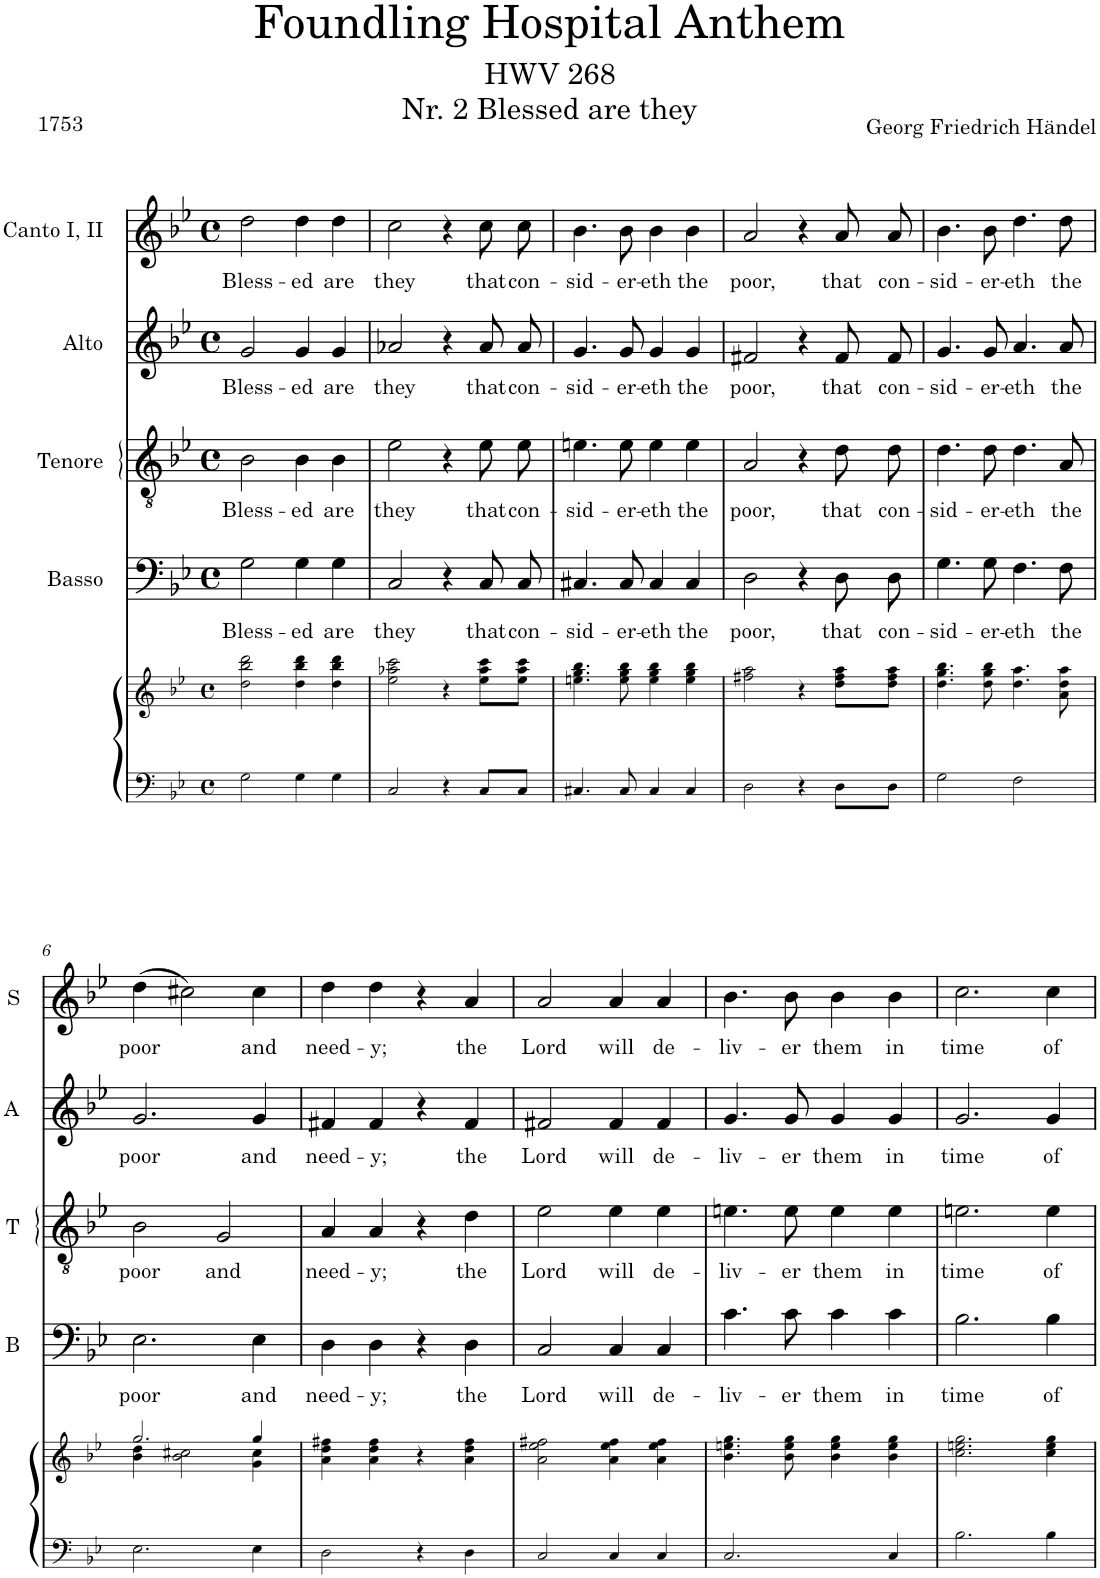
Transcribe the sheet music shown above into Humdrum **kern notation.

**kern	**kern	**kern	**text	**kern	**text	**kern	**text	**kern	**text
*part5	*part5	*part4	*part4	*part3	*part3	*part2	*part2	*part1	*part1
*staff6	*staff5	*staff4	*staff4	*staff3	*staff3	*staff2	*staff2	*staff1	*staff1
*I"Piano	*	*I"Basso	*	*I"Tenore	*	*I"Alto	*	*I"Canto I, II	*
*I'Pno	*	*I'B	*	*I'T	*	*I'A	*	*	*
*stria5	*stria5	*	*	*	*	*	*	*	*
*clefF4	*clefG2	*clefF4	*	*clefGv2	*	*clefG2	*	*clefG2	*
*k[b-e-]	*k[b-e-]	*k[b-e-]	*	*k[b-e-]	*	*k[b-e-]	*	*k[b-e-]	*
*B-:	*B-:	*B-:	*	*B-:	*	*B-:	*	*B-:	*
*M4/4	*M4/4	*M4/4	*	*M4/4	*	*M4/4	*	*M4/4	*
*met(c)	*met(c)	*met(c)	*	*met(c)	*	*met(c)	*	*met(c)	*
=1	=1	=1	=1	=1	=1	=1	=1	=1	=1
!	!	!	!LO:LY:b	!	!LO:LY:b	!	!LO:LY:b	!	!LO:LY:b
2G-\	2dd-\ 2bb--\ 2ddd-\	2G-\	Bless-	2B--\	Bless-	2g-/	Bless-	2dd-\	Bless-
!	!	!	!LO:LY:b	!	!LO:LY:b	!	!LO:LY:b	!	!LO:LY:b
4G-\	4dd-\ 4bb--\ 4ddd-\	4G-\	-ed	4B--\	-ed	4g-/	-ed	4dd-\	-ed
!	!	!	!LO:LY:b	!	!LO:LY:b	!	!LO:LY:b	!	!LO:LY:b
4G-\	4dd-\ 4bb--\ 4ddd-\	4G-\	are	4B--\	are	4g-/	are	4dd-\	are
=2	=2	=2	=2	=2	=2	=2	=2	=2	=2
!	!	!	!LO:LY:b	!	!LO:LY:b	!	!LO:LY:b	!	!LO:LY:b
2C-/	2ee--\ 2aa--X\ 2ccc-\	2C-/	they	2e--\	they	2a--X/	they	2cc-\	they
4r	4r	4r	.	4r	.	4r	.	4r	.
!	!	!	!LO:LY:b	!	!LO:LY:b	!	!LO:LY:b	!	!LO:LY:b
8C-/L	8ee--\ 8aa--\ 8ccc-\L	8C-/L	that	8e--\L	that	8a--/L	that	8cc-\L	that
!	!	!	!LO:LY:b	!	!LO:LY:b	!	!LO:LY:b	!	!LO:LY:b
8C-/J	8ee--\ 8aa--\ 8ccc-\J	8C-/J	con-	8e--\J	con-	8a--/J	con-	8cc-\J	con-
=3	=3	=3	=3	=3	=3	=3	=3	=3	=3
!	!	!	!LO:LY:b	!	!LO:LY:b	!	!LO:LY:b	!	!LO:LY:b
4.Cn/	4.ee-X\ 4.gg-\ 4.bb--\	4.Cn/	-sid-	4.e-X\	-sid-	4.g-/	-sid-	4.b--\	-sid-
!	!	!	!LO:LY:b	!	!LO:LY:b	!	!LO:LY:b	!	!LO:LY:b
8C/	8ee-\ 8gg-\ 8bb--\	8C/	-er-	8e-\	-er-	8g-/	-er-	8b--\	-er-
!	!	!	!LO:LY:b	!	!LO:LY:b	!	!LO:LY:b	!	!LO:LY:b
4C/	4ee-\ 4gg-\ 4bb--\	4C/	-eth	4e-\	-eth	4g-/	-eth	4b--\	-eth
!	!	!	!LO:LY:b	!	!LO:LY:b	!	!LO:LY:b	!	!LO:LY:b
4C/	4ee-\ 4gg-\ 4bb--\	4C/	the	4e-\	the	4g-/	the	4b--\	the
=4	=4	=4	=4	=4	=4	=4	=4	=4	=4
!	!	!	!LO:LY:b	!	!LO:LY:b	!	!LO:LY:b	!	!LO:LY:b
2D-\	2ffn\ 2aa-\	2D-\	poor,	2A-/	poor,	2fn/	poor,	2a-/	poor,
4r	4r	4r	.	4r	.	4r	.	4r	.
!	!	!	!LO:LY:b	!	!LO:LY:b	!	!LO:LY:b	!	!LO:LY:b
8D-\L	8dd-\ 8ff\ 8aa-\L	8D-\L	that	8d-\L	that	8f/L	that	8a-/L	that
!	!	!	!LO:LY:b	!	!LO:LY:b	!	!LO:LY:b	!	!LO:LY:b
8D-\J	8dd-\ 8ff\ 8aa-\J	8D-\J	con-	8d-\J	con-	8f/J	con-	8a-/J	con-
=5	=5	=5	=5	=5	=5	=5	=5	=5	=5
!	!	!	!LO:LY:b	!	!LO:LY:b	!	!LO:LY:b	!	!LO:LY:b
2G-\	4.dd-\ 4.gg-\ 4.bb--\	4.G-\	-sid-	4.d-\	-sid-	4.g-/	-sid-	4.b--\	-sid-
!	!	!	!LO:LY:b	!	!LO:LY:b	!	!LO:LY:b	!	!LO:LY:b
.	8dd-\ 8gg-\ 8bb--\	8G-\	-er-	8d-\	-er-	8g-/	-er-	8b--\	-er-
!	!	!	!LO:LY:b	!	!LO:LY:b	!	!LO:LY:b	!	!LO:LY:b
2F-\	4.dd-\ 4.aa-\	4.F-\	-eth	4.d-\	-eth	4.a-/	-eth	4.dd-\	-eth
!	!	!	!LO:LY:b	!	!LO:LY:b	!	!LO:LY:b	!	!LO:LY:b
.	8a-\ 8dd-\ 8aa-\	8F-\	the	8A-/	the	8a-/	the	8dd-\	the
!!LO:LB:g=z
=6	=6	=6	=6	=6	=6	=6	=6	=6	=6
*	*^	*	*	*	*	*	*	*	*
!	!	!	!	!LO:LY:b	!	!LO:LY:b	!	!LO:LY:b	!	!LO:LY:b
2.E--\	2.gg-/	4b--\ 4dd-\	2.E--\	poor	2B--\	poor	2.g-/	poor	(>4dd-\	poor
.	.	2b--\ 2ccn\	.	.	.	.	.	.	2ccn\)	.
!	!	!	!	!	!	!LO:LY:b	!	!	!	!
.	.	.	.	.	2G-/	and	.	.	.	.
!	!	!	!	!LO:LY:b	!	!	!	!LO:LY:b	!	!LO:LY:b
4E--\	4gg-/	4g-\ 4cc\	4E--\	and	.	.	4g-/	and	4cc\	and
=7	=7	=7	=7	=7	=7	=7	=7	=7	=7	=7
!	!	!	!	!LO:LY:b	!	!LO:LY:b	!	!LO:LY:b	!	!LO:LY:b
*	*v	*v	*	*	*	*	*	*	*	*
2D-\	4a-\ 4dd-\ 4ffn\	4D-\	need-	4A-/	need-	4fn/	need-	4dd-\	need-
!	!	!	!LO:LY:b	!	!LO:LY:b	!	!LO:LY:b	!	!LO:LY:b
.	4a-\ 4dd-\ 4ff\	4D-\	-y;	4A-/	-y;	4f/	-y;	4dd-\	-y;
4r	4r	4r	.	4r	.	4r	.	4r	.
!	!	!	!LO:LY:b	!	!LO:LY:b	!	!LO:LY:b	!	!LO:LY:b
4D-\	4a-\ 4dd-\ 4ff\	4D-\	the	4d-\	the	4f/	the	4a-/	the
=8	=8	=8	=8	=8	=8	=8	=8	=8	=8
!	!	!	!LO:LY:b	!	!LO:LY:b	!	!LO:LY:b	!	!LO:LY:b
2C-/	2a-\ 2ee--\ 2ffn\	2C-/	Lord	2e--\	Lord	2fn/	Lord	2a-/	Lord
!	!	!	!LO:LY:b	!	!LO:LY:b	!	!LO:LY:b	!	!LO:LY:b
4C-/	4a-\ 4ee--\ 4ff\	4C-/	will	4e--\	will	4f/	will	4a-/	will
!	!	!	!LO:LY:b	!	!LO:LY:b	!	!LO:LY:b	!	!LO:LY:b
4C-/	4a-\ 4ee--\ 4ff\	4C-/	de-	4e--\	de-	4f/	de-	4a-/	de-
=9	=9	=9	=9	=9	=9	=9	=9	=9	=9
!	!	!	!LO:LY:b	!	!LO:LY:b	!	!LO:LY:b	!	!LO:LY:b
2.C-/	4.b--\ 4.ee-X\ 4.gg-\	4.c-\	-liv-	4.e-X\	-liv-	4.g-/	-liv-	4.b--\	-liv-
!	!	!	!LO:LY:b	!	!LO:LY:b	!	!LO:LY:b	!	!LO:LY:b
.	8b--\ 8ee-\ 8gg-\	8c-\	-er	8e-\	-er	8g-/	-er	8b--\	-er
!	!	!	!LO:LY:b	!	!LO:LY:b	!	!LO:LY:b	!	!LO:LY:b
.	4b--\ 4ee-\ 4gg-\	4c-\	them	4e-\	them	4g-/	them	4b--\	them
!	!	!	!LO:LY:b	!	!LO:LY:b	!	!LO:LY:b	!	!LO:LY:b
4C-/	4b--\ 4ee-\ 4gg-\	4c-\	in	4e-\	in	4g-/	in	4b--\	in
=10	=10	=10	=10	=10	=10	=10	=10	=10	=10
!	!	!	!LO:LY:b	!	!LO:LY:b	!	!LO:LY:b	!	!LO:LY:b
2.B--\	2.cc-\ 2.ee-X\ 2.gg-\	2.B--\	time	2.e-X\	time	2.g-/	time	2.cc-\	time
!	!	!	!LO:LY:b	!	!LO:LY:b	!	!LO:LY:b	!	!LO:LY:b
4B--\	4cc-\ 4ee-\ 4gg-\	4B--\	of	4e-\	of	4g-/	of	4cc-\	of
=	=	=	=	=	=	=	=	=	=
*-	*-	*-	*-	*-	*-	*-	*-	*-	*-
